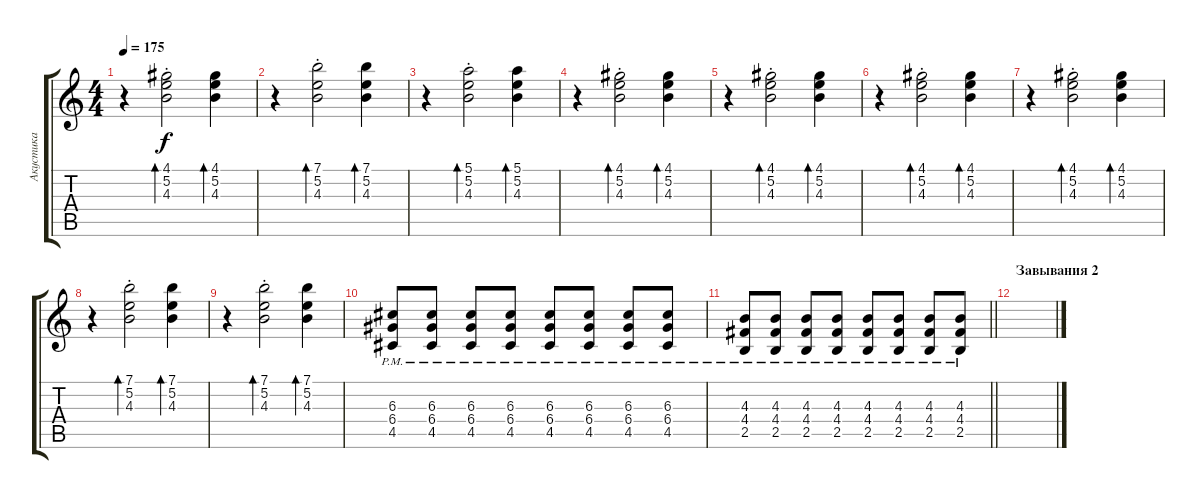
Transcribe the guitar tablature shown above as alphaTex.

\track (" Акустика" " Акустика") {instrument acousticguitarsteel}
\staff {score tabs}
\tuning (E4 B3 G3 D3 A2 E2) {hide}
\ts (4 4)
\tempo 175
\clef g2
\ks c
r.4{dy f} (4.1{st} 5.2{st} 4.3{st}).2{bd 120} (4.1 5.2 4.3).4{bd 120} |
r.4 (7.1{st} 5.2{st} 4.3{st}).2{bd 120} (7.1 5.2 4.3).4{bd 120} |
r.4 (5.1{st} 5.2{st} 4.3{st}).2{bd 120} (5.1 5.2 4.3).4{bd 120} |
r.4 (4.1{st} 5.2{st} 4.3{st}).2{bd 120} (4.1 5.2 4.3).4{bd 120} |
r.4 (4.1{st} 5.2{st} 4.3{st}).2{bd 120} (4.1 5.2 4.3).4{bd 120} |
r.4 (4.1{st} 5.2{st} 4.3{st}).2{bd 120} (4.1 5.2 4.3).4{bd 120} |
r.4 (4.1{st} 5.2{st} 4.3{st}).2{bd 120} (4.1 5.2 4.3).4{bd 120} |
r.4 (7.1{st} 5.2{st} 4.3{st}).2{bd 120} (7.1 5.2 4.3).4{bd 120} |
r.4 (7.1{st} 5.2{st} 4.3{st}).2{bd 120} (7.1 5.2 4.3).4{bd 120} |
(6.3{pm} 6.4{pm} 4.5{pm}).8 (6.3{pm} 6.4{pm} 4.5{pm}).8 (6.3{pm} 6.4{pm} 4.5{pm}).8 (6.3{pm} 6.4{pm} 4.5{pm}).8 (6.3{pm} 6.4{pm} 4.5{pm}).8 (6.3{pm} 6.4{pm} 4.5{pm}).8 (6.3{pm} 6.4{pm} 4.5{pm}).8 (6.3{pm} 6.4{pm} 4.5{pm}).8 |
\barLineRight lightlight
(4.3{pm} 4.4{pm} 2.5{pm}).8 (4.3{pm} 4.4{pm} 2.5{pm}).8 (4.3{pm} 4.4{pm} 2.5{pm}).8 (4.3{pm} 4.4{pm} 2.5{pm}).8 (4.3{pm} 4.4{pm} 2.5{pm}).8 (4.3{pm} 4.4{pm} 2.5{pm}).8 (4.3{pm} 4.4{pm} 2.5{pm}).8 (4.3{pm} 4.4{pm} 2.5{pm}).8 |
\section ("" "Завывания 2")
